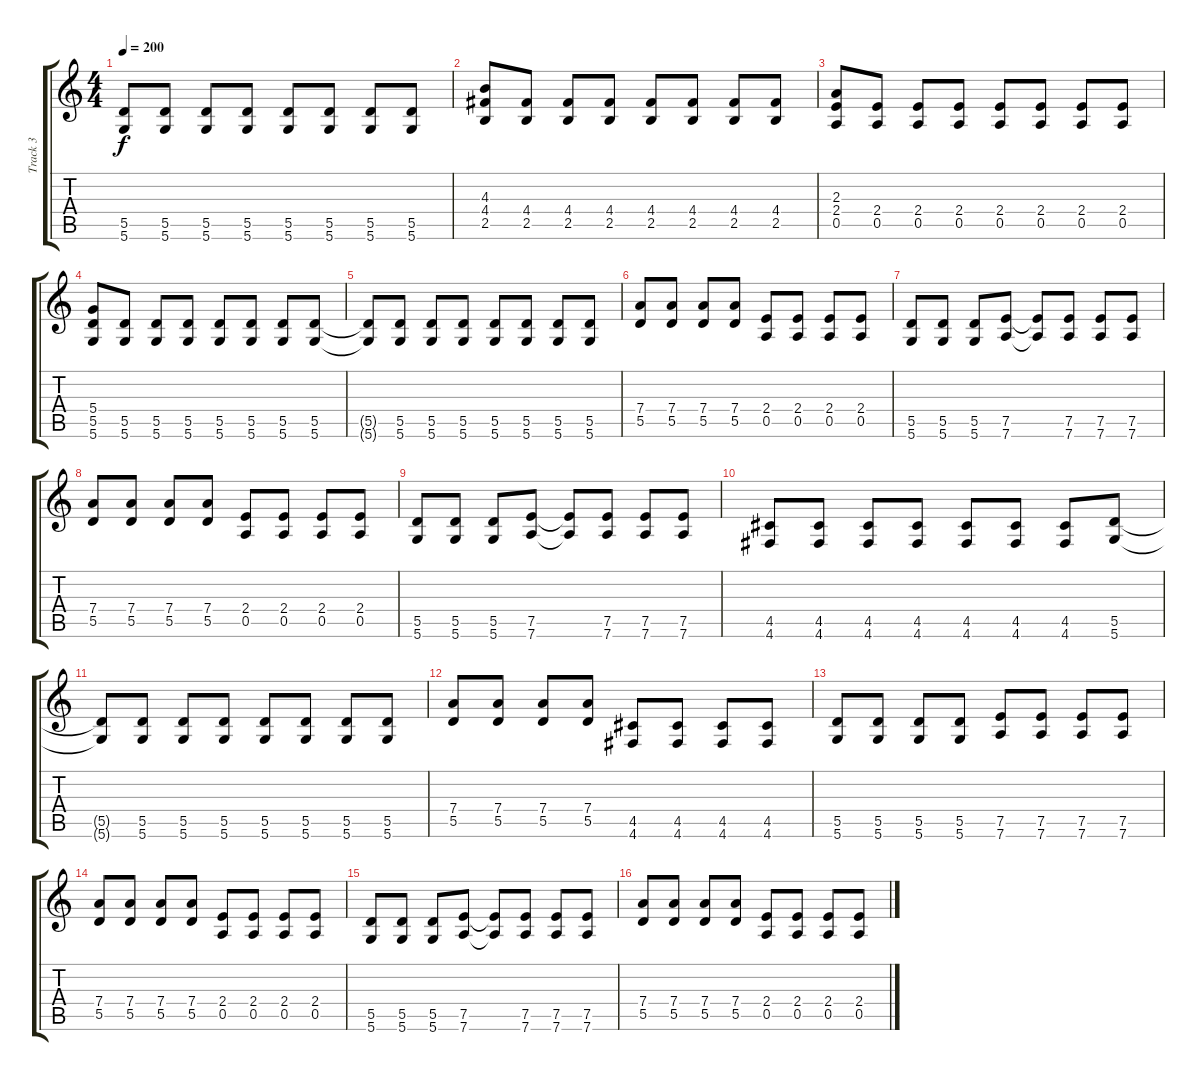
\track ("Track 3" "Track 3") {instrument distortionguitar bank 177}
\staff {score tabs}
\tuning (E4 B3 G3 D3 A2 D2) {hide}
\ts (4 4)
\tempo 200
\clef g2
\ks c
(5.5{t} 5.6{t}).8{dy f} (5.5 5.6).8 (5.5 5.6).8 (5.5 5.6).8 (5.5 5.6).8 (5.5 5.6).8 (5.5 5.6).8 (5.5 5.6).8 |
(4.3 4.4 2.5).8 (4.4 2.5).8 (4.4 2.5).8 (4.4 2.5).8 (4.4 2.5).8 (4.4 2.5).8 (4.4 2.5).8 (4.4 2.5).8 |
(2.3 2.4 0.5).8 (2.4 0.5).8 (2.4 0.5).8 (2.4 0.5).8 (2.4 0.5).8 (2.4 0.5).8 (2.4 0.5).8 (2.4 0.5).8 |
(5.4 5.5 5.6).8 (5.5 5.6).8 (5.5 5.6).8 (5.5 5.6).8 (5.5 5.6).8 (5.5 5.6).8 (5.5 5.6).8 (5.5 5.6).8 |
(5.5{t} 5.6{t}).8 (5.5 5.6).8 (5.5 5.6).8 (5.5 5.6).8 (5.5 5.6).8 (5.5 5.6).8 (5.5 5.6).8 (5.5 5.6).8 |
(7.4 5.5).8 (7.4 5.5).8 (7.4 5.5).8 (7.4 5.5).8 (2.4 0.5).8 (2.4 0.5).8 (2.4 0.5).8 (2.4 0.5).8 |
(5.5 5.6).8 (5.5 5.6).8 (5.5 5.6).8 (7.5 7.6).8 (7.5{t} 7.6{t}).8 (7.5 7.6).8 (7.5 7.6).8 (7.5 7.6).8 |
(7.4 5.5).8 (7.4 5.5).8 (7.4 5.5).8 (7.4 5.5).8 (2.4 0.5).8 (2.4 0.5).8 (2.4 0.5).8 (2.4 0.5).8 |
(5.5 5.6).8 (5.5 5.6).8 (5.5 5.6).8 (7.5 7.6).8 (7.5{t} 7.6{t}).8 (7.5 7.6).8 (7.5 7.6).8 (7.5 7.6).8 |
(4.5 4.6).8 (4.5 4.6).8 (4.5 4.6).8 (4.5 4.6).8 (4.5 4.6).8 (4.5 4.6).8 (4.5 4.6).8 (5.5 5.6).8 |
(5.5{t} 5.6{t}).8 (5.5 5.6).8 (5.5 5.6).8 (5.5 5.6).8 (5.5 5.6).8 (5.5 5.6).8 (5.5 5.6).8 (5.5 5.6).8 |
(7.4 5.5).8 (7.4 5.5).8 (7.4 5.5).8 (7.4 5.5).8 (4.5 4.6).8 (4.5 4.6).8 (4.5 4.6).8 (4.5 4.6).8 |
(5.5 5.6).8 (5.5 5.6).8 (5.5 5.6).8 (5.5 5.6).8 (7.5 7.6).8 (7.5 7.6).8 (7.5 7.6).8 (7.5 7.6).8 |
(7.4 5.5).8 (7.4 5.5).8 (7.4 5.5).8 (7.4 5.5).8 (2.4 0.5).8 (2.4 0.5).8 (2.4 0.5).8 (2.4 0.5).8 |
(5.5 5.6).8 (5.5 5.6).8 (5.5 5.6).8 (7.5 7.6).8 (7.5{t} 7.6{t}).8 (7.5 7.6).8 (7.5 7.6).8 (7.5 7.6).8 |
(7.4 5.5).8 (7.4 5.5).8 (7.4 5.5).8 (7.4 5.5).8 (2.4 0.5).8 (2.4 0.5).8 (2.4 0.5).8 (2.4 0.5).8
